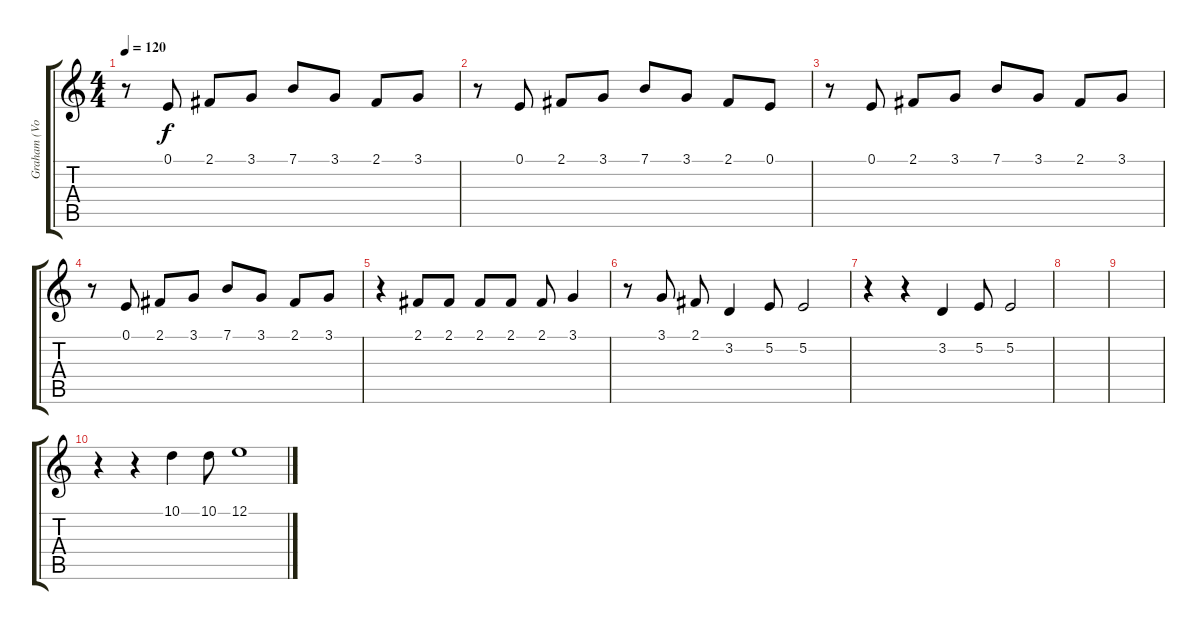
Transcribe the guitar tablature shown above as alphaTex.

\track ("Graham (Vocals)" "Graham (Vo") {instrument synthvoice}
\staff {score tabs}
\tuning (E4 B3 G3 D3 A2 E2) {hide}
\ts (4 4)
\tempo 120
\clef g2
\ks c
r.8{dy f} 0.1.8 2.1.8 3.1.8 7.1.8 3.1.8 2.1.8 3.1.8 |
r.8 0.1.8 2.1.8 3.1.8 7.1.8 3.1.8 2.1.8 0.1.8 |
r.8 0.1.8 2.1.8 3.1.8 7.1.8 3.1.8 2.1.8 3.1.8 |
r.8 0.1.8 2.1.8 3.1.8 7.1.8 3.1.8 2.1.8 3.1.8 |
r.4 2.1.8 2.1.8 2.1.8 2.1.8 2.1.8 3.1.4 |
r.8 3.1.8 2.1.8 3.2.4 5.2.8 5.2.2 |
r.4 r.4 3.2.4 5.2.8 5.2.2 |
|
|
r.4 r.4 10.1.4 10.1.8 12.1.1{volume 0}
